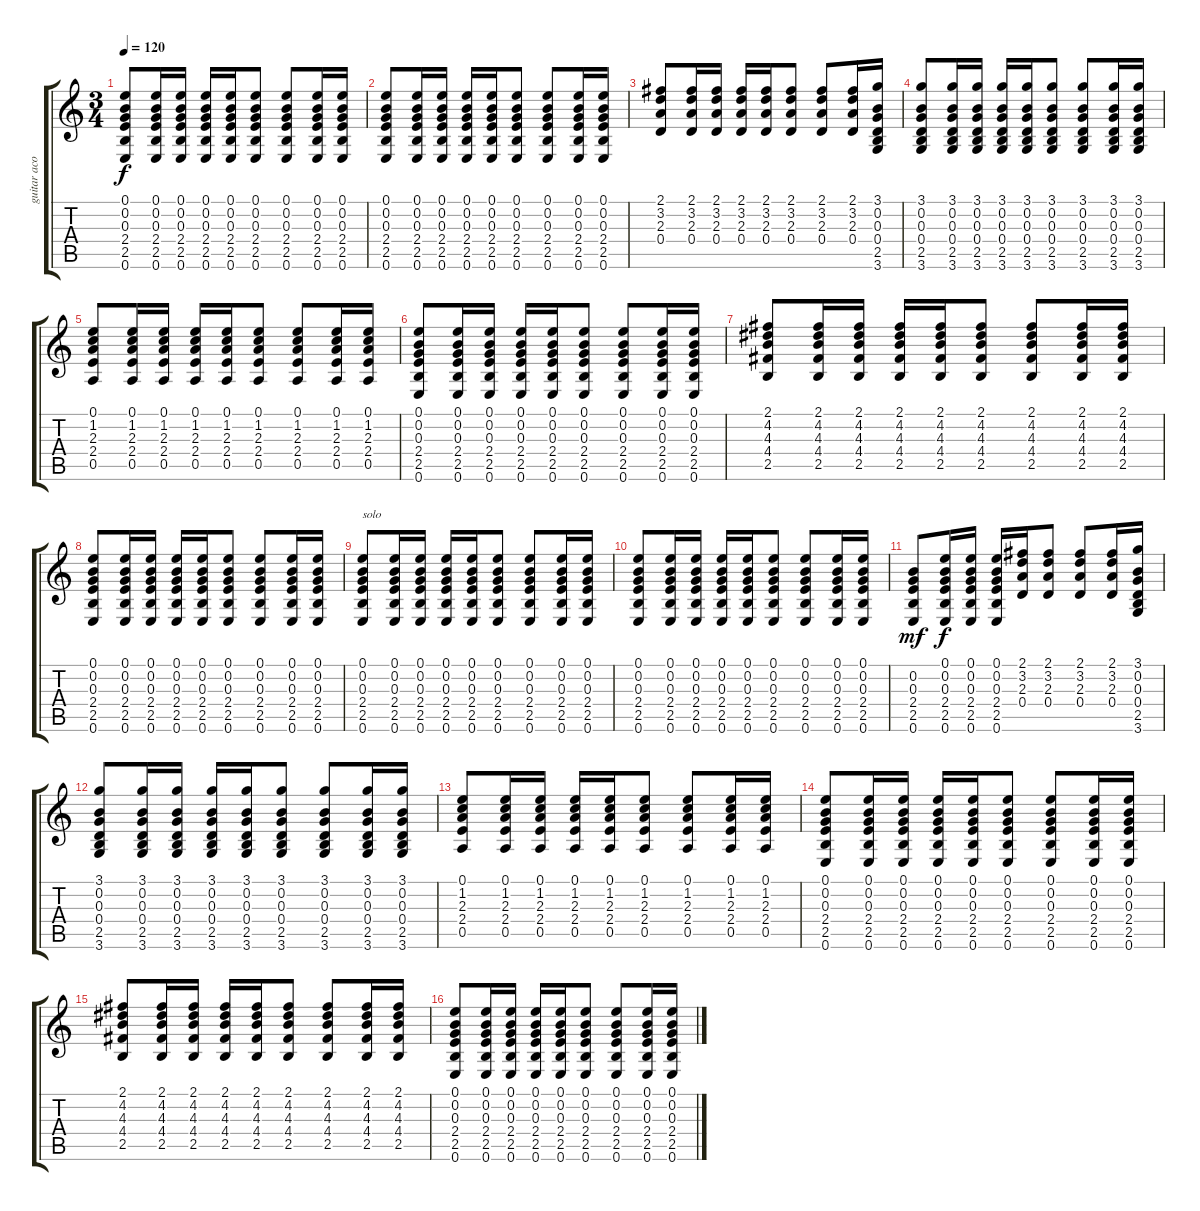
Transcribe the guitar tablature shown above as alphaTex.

\track ("guitar acoust" "guitar aco") {instrument acousticguitarsteel}
\staff {score tabs}
\tuning (E4 B3 G3 D3 A2 E2) {hide}
\ts (3 4)
\tempo 120
\clef g2
\ks c
(0.1 0.2 0.3 2.4 2.5 0.6).8{dy f} (0.1 0.2 0.3 2.4 2.5 0.6).16 (0.1 0.2 0.3 2.4 2.5 0.6).16 (0.1 0.2 0.3 2.4 2.5 0.6).16 (0.1 0.2 0.3 2.4 2.5 0.6).16 (0.1 0.2 0.3 2.4 2.5 0.6).8 (0.1 0.2 0.3 2.4 2.5 0.6).8 (0.1 0.2 0.3 2.4 2.5 0.6).16 (0.1 0.2 0.3 2.4 2.5 0.6).16 |
(0.1 0.2 0.3 2.4 2.5 0.6).8 (0.1 0.2 0.3 2.4 2.5 0.6).16 (0.1 0.2 0.3 2.4 2.5 0.6).16 (0.1 0.2 0.3 2.4 2.5 0.6).16 (0.1 0.2 0.3 2.4 2.5 0.6).16 (0.1 0.2 0.3 2.4 2.5 0.6).8 (0.1 0.2 0.3 2.4 2.5 0.6).8 (0.1 0.2 0.3 2.4 2.5 0.6).16 (0.1 0.2 0.3 2.4 2.5 0.6).16 |
(2.1 3.2 2.3 0.4).8 (2.1 3.2 2.3 0.4).16 (2.1 3.2 2.3 0.4).16 (2.1 3.2 2.3 0.4).16 (2.1 3.2 2.3 0.4).16 (2.1 3.2 2.3 0.4).8 (2.1 3.2 2.3 0.4).8 (2.1 3.2 2.3 0.4).16 (3.1 0.2 0.3 0.4 2.5 3.6).16 |
(3.1 0.2 0.3 0.4 2.5 3.6).8 (3.1 0.2 0.3 0.4 2.5 3.6).16 (3.1 0.2 0.3 0.4 2.5 3.6).16 (3.1 0.2 0.3 0.4 2.5 3.6).16 (3.1 0.2 0.3 0.4 2.5 3.6).16 (3.1 0.2 0.3 0.4 2.5 3.6).8 (3.1 0.2 0.3 0.4 2.5 3.6).8 (3.1 0.2 0.3 0.4 2.5 3.6).16 (3.1 0.2 0.3 0.4 2.5 3.6).16 |
(0.1 1.2 2.3 2.4 0.5).8 (0.1 1.2 2.3 2.4 0.5).16 (0.1 1.2 2.3 2.4 0.5).16 (0.1 1.2 2.3 2.4 0.5).16 (0.1 1.2 2.3 2.4 0.5).16 (0.1 1.2 2.3 2.4 0.5).8 (0.1 1.2 2.3 2.4 0.5).8 (0.1 1.2 2.3 2.4 0.5).16 (0.1 1.2 2.3 2.4 0.5).16 |
(0.1 0.2 0.3 2.4 2.5 0.6).8 (0.1 0.2 0.3 2.4 2.5 0.6).16 (0.1 0.2 0.3 2.4 2.5 0.6).16 (0.1 0.2 0.3 2.4 2.5 0.6).16 (0.1 0.2 0.3 2.4 2.5 0.6).16 (0.1 0.2 0.3 2.4 2.5 0.6).8 (0.1 0.2 0.3 2.4 2.5 0.6).8 (0.1 0.2 0.3 2.4 2.5 0.6).16 (0.1 0.2 0.3 2.4 2.5 0.6).16 |
(2.1 4.2 4.3 4.4 2.5).8 (2.1 4.2 4.3 4.4 2.5).16 (2.1 4.2 4.3 4.4 2.5).16 (2.1 4.2 4.3 4.4 2.5).16 (2.1 4.2 4.3 4.4 2.5).16 (2.1 4.2 4.3 4.4 2.5).8 (2.1 4.2 4.3 4.4 2.5).8 (2.1 4.2 4.3 4.4 2.5).16 (2.1 4.2 4.3 4.4 2.5).16 |
(0.1 0.2 0.3 2.4 2.5 0.6).8 (0.1 0.2 0.3 2.4 2.5 0.6).16 (0.1 0.2 0.3 2.4 2.5 0.6).16 (0.1 0.2 0.3 2.4 2.5 0.6).16 (0.1 0.2 0.3 2.4 2.5 0.6).16 (0.1 0.2 0.3 2.4 2.5 0.6).8 (0.1 0.2 0.3 2.4 2.5 0.6).8 (0.1 0.2 0.3 2.4 2.5 0.6).16 (0.1 0.2 0.3 2.4 2.5 0.6).16 |
(0.1 0.2 0.3 2.4 2.5 0.6).8{txt "solo"} (0.1 0.2 0.3 2.4 2.5 0.6).16 (0.1 0.2 0.3 2.4 2.5 0.6).16 (0.1 0.2 0.3 2.4 2.5 0.6).16 (0.1 0.2 0.3 2.4 2.5 0.6).16 (0.1 0.2 0.3 2.4 2.5 0.6).8 (0.1 0.2 0.3 2.4 2.5 0.6).8 (0.1 0.2 0.3 2.4 2.5 0.6).16 (0.1 0.2 0.3 2.4 2.5 0.6).16 |
(0.1 0.2 0.3 2.4 2.5 0.6).8 (0.1 0.2 0.3 2.4 2.5 0.6).16 (0.1 0.2 0.3 2.4 2.5 0.6).16 (0.1 0.2 0.3 2.4 2.5 0.6).16 (0.1 0.2 0.3 2.4 2.5 0.6).16 (0.1 0.2 0.3 2.4 2.5 0.6).8 (0.1 0.2 0.3 2.4 2.5 0.6).8 (0.1 0.2 0.3 2.4 2.5 0.6).16 (0.1 0.2 0.3 2.4 2.5 0.6).16 |
(0.2 0.3 2.4 2.5 0.6).8{dy mf} (0.1 0.2 0.3 2.4 2.5 0.6).16{dy f} (0.1 0.2 0.3 2.4 2.5 0.6).16 (0.1 0.2 0.3 2.4 2.5 0.6).16 (2.1 3.2 2.3 0.4).16 (2.1 3.2 2.3 0.4).8 (2.1 3.2 2.3 0.4).8 (2.1 3.2 2.3 0.4).16 (3.1 0.2 0.3 0.4 2.5 3.6).16 |
(3.1 0.2 0.3 0.4 2.5 3.6).8 (3.1 0.2 0.3 0.4 2.5 3.6).16 (3.1 0.2 0.3 0.4 2.5 3.6).16 (3.1 0.2 0.3 0.4 2.5 3.6).16 (3.1 0.2 0.3 0.4 2.5 3.6).16 (3.1 0.2 0.3 0.4 2.5 3.6).8 (3.1 0.2 0.3 0.4 2.5 3.6).8 (3.1 0.2 0.3 0.4 2.5 3.6).16 (3.1 0.2 0.3 0.4 2.5 3.6).16 |
(0.1 1.2 2.3 2.4 0.5).8 (0.1 1.2 2.3 2.4 0.5).16 (0.1 1.2 2.3 2.4 0.5).16 (0.1 1.2 2.3 2.4 0.5).16 (0.1 1.2 2.3 2.4 0.5).16 (0.1 1.2 2.3 2.4 0.5).8 (0.1 1.2 2.3 2.4 0.5).8 (0.1 1.2 2.3 2.4 0.5).16 (0.1 1.2 2.3 2.4 0.5).16 |
(0.1 0.2 0.3 2.4 2.5 0.6).8 (0.1 0.2 0.3 2.4 2.5 0.6).16 (0.1 0.2 0.3 2.4 2.5 0.6).16 (0.1 0.2 0.3 2.4 2.5 0.6).16 (0.1 0.2 0.3 2.4 2.5 0.6).16 (0.1 0.2 0.3 2.4 2.5 0.6).8 (0.1 0.2 0.3 2.4 2.5 0.6).8 (0.1 0.2 0.3 2.4 2.5 0.6).16 (0.1 0.2 0.3 2.4 2.5 0.6).16 |
(2.1 4.2 4.3 4.4 2.5).8 (2.1 4.2 4.3 4.4 2.5).16 (2.1 4.2 4.3 4.4 2.5).16 (2.1 4.2 4.3 4.4 2.5).16 (2.1 4.2 4.3 4.4 2.5).16 (2.1 4.2 4.3 4.4 2.5).8 (2.1 4.2 4.3 4.4 2.5).8 (2.1 4.2 4.3 4.4 2.5).16 (2.1 4.2 4.3 4.4 2.5).16 |
(0.1 0.2 0.3 2.4 2.5 0.6).8 (0.1 0.2 0.3 2.4 2.5 0.6).16 (0.1 0.2 0.3 2.4 2.5 0.6).16 (0.1 0.2 0.3 2.4 2.5 0.6).16 (0.1 0.2 0.3 2.4 2.5 0.6).16 (0.1 0.2 0.3 2.4 2.5 0.6).8 (0.1 0.2 0.3 2.4 2.5 0.6).8 (0.1 0.2 0.3 2.4 2.5 0.6).16 (0.1 0.2 0.3 2.4 2.5 0.6).16
